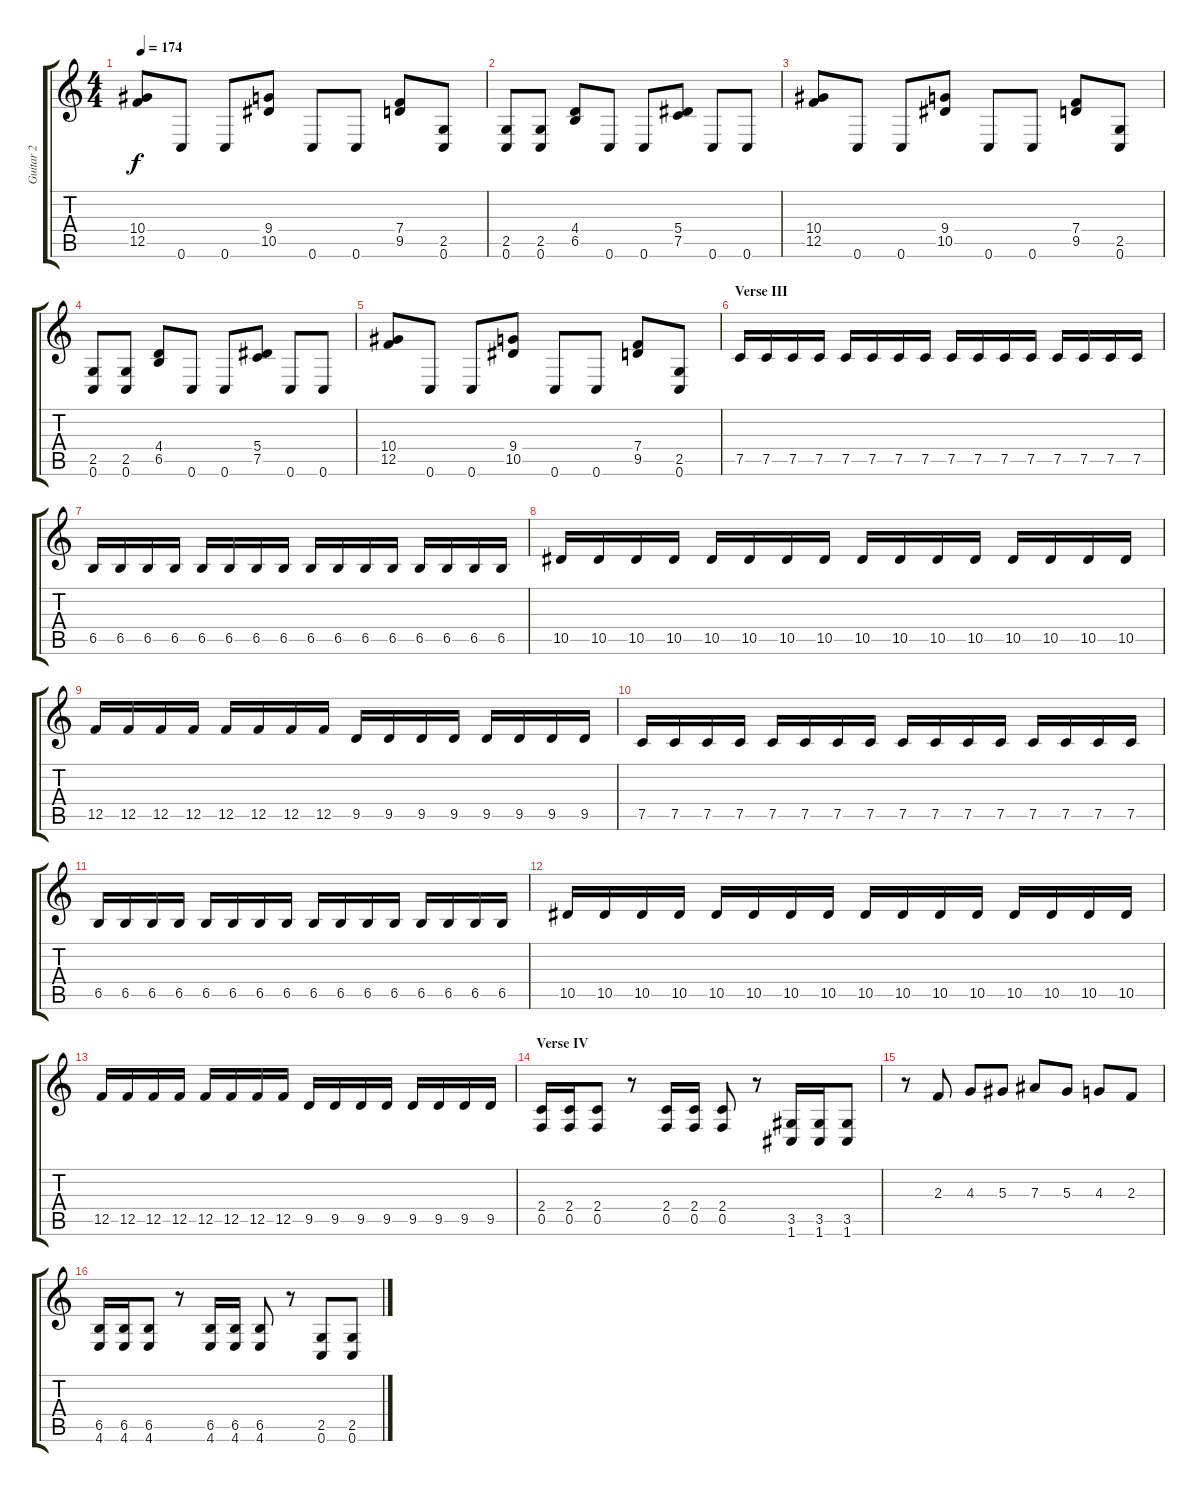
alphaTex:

\track ("Guitar 2" "Guitar 2") {instrument distortionguitar}
\staff {score tabs}
\tuning (C4 G3 Eb3 Bb2 F2 C2) {hide}
\ts (4 4)
\tempo 174
\clef g2
\ks c
(10.4 12.5).8{dy f} 0.6.8 0.6.8 (9.4 10.5).8 0.6.8 0.6.8 (7.4 9.5).8 (2.5 0.6).8 |
(2.5 0.6).8 (2.5 0.6).8 (4.4 6.5).8 0.6.8 0.6.8 (5.4 7.5).8 0.6.8 0.6.8 |
(10.4 12.5).8 0.6.8 0.6.8 (9.4 10.5).8 0.6.8 0.6.8 (7.4 9.5).8 (2.5 0.6).8 |
(2.5 0.6).8 (2.5 0.6).8 (4.4 6.5).8 0.6.8 0.6.8 (5.4 7.5).8 0.6.8 0.6.8 |
(10.4 12.5).8 0.6.8 0.6.8 (9.4 10.5).8 0.6.8 0.6.8 (7.4 9.5).8 (2.5 0.6).8 |
\section ("" "Verse III")
7.5.16 7.5.16 7.5.16 7.5.16 7.5.16 7.5.16 7.5.16 7.5.16 7.5.16 7.5.16 7.5.16 7.5.16 7.5.16 7.5.16 7.5.16 7.5.16 |
6.5.16 6.5.16 6.5.16 6.5.16 6.5.16 6.5.16 6.5.16 6.5.16 6.5.16 6.5.16 6.5.16 6.5.16 6.5.16 6.5.16 6.5.16 6.5.16 |
10.5.16 10.5.16 10.5.16 10.5.16 10.5.16 10.5.16 10.5.16 10.5.16 10.5.16 10.5.16 10.5.16 10.5.16 10.5.16 10.5.16 10.5.16 10.5.16 |
12.5.16 12.5.16 12.5.16 12.5.16 12.5.16 12.5.16 12.5.16 12.5.16 9.5.16 9.5.16 9.5.16 9.5.16 9.5.16 9.5.16 9.5.16 9.5.16 |
7.5.16 7.5.16 7.5.16 7.5.16 7.5.16 7.5.16 7.5.16 7.5.16 7.5.16 7.5.16 7.5.16 7.5.16 7.5.16 7.5.16 7.5.16 7.5.16 |
6.5.16 6.5.16 6.5.16 6.5.16 6.5.16 6.5.16 6.5.16 6.5.16 6.5.16 6.5.16 6.5.16 6.5.16 6.5.16 6.5.16 6.5.16 6.5.16 |
10.5.16 10.5.16 10.5.16 10.5.16 10.5.16 10.5.16 10.5.16 10.5.16 10.5.16 10.5.16 10.5.16 10.5.16 10.5.16 10.5.16 10.5.16 10.5.16 |
12.5.16 12.5.16 12.5.16 12.5.16 12.5.16 12.5.16 12.5.16 12.5.16 9.5.16 9.5.16 9.5.16 9.5.16 9.5.16 9.5.16 9.5.16 9.5.16 |
\section ("" "Verse IV")
(2.4 0.5).16 (2.4 0.5).16 (2.4 0.5).8 r.8 (2.4 0.5).16 (2.4 0.5).16 (2.4 0.5).8 r.8 (3.5 1.6).16 (3.5 1.6).16 (3.5 1.6).8 |
r.8 2.3.8 4.3.8 5.3.8 7.3.8 5.3.8 4.3.8 2.3.8 |
(6.5 4.6).16 (6.5 4.6).16 (6.5 4.6).8 r.8 (6.5 4.6).16 (6.5 4.6).16 (6.5 4.6).8 r.8 (2.5 0.6).8 (2.5 0.6).8
